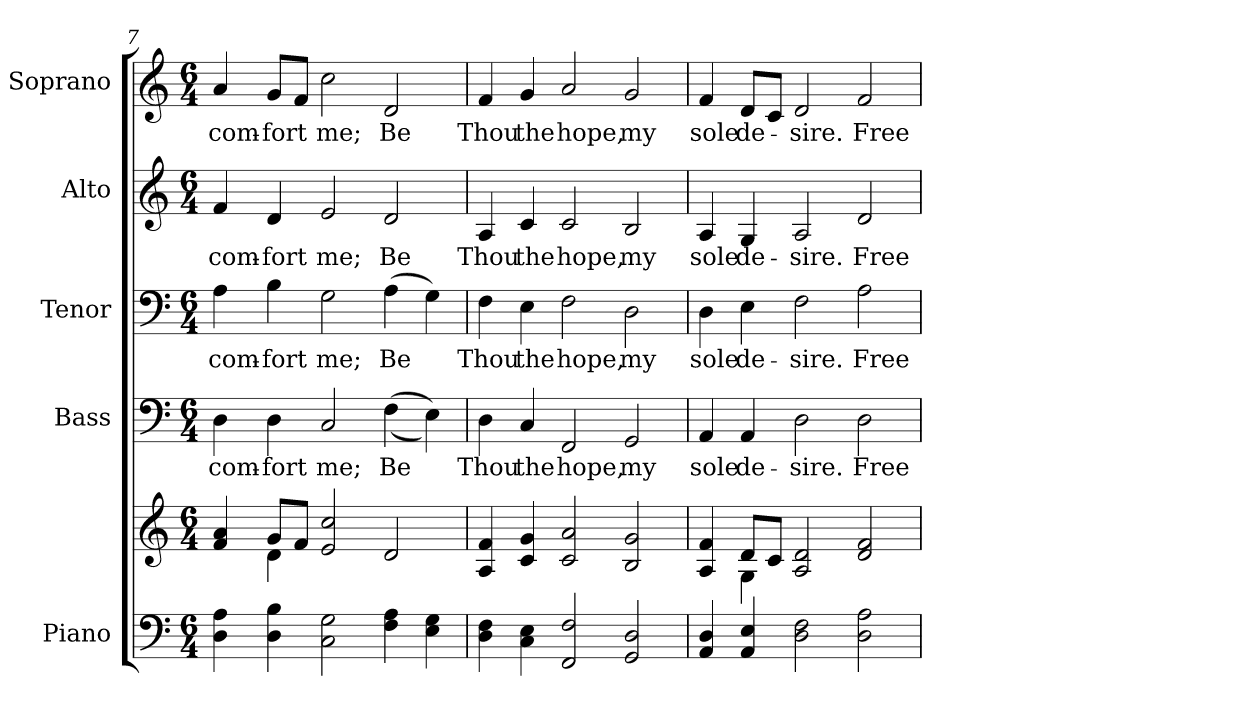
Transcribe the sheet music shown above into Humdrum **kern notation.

**kern	**kern	**kern	**text	**kern	**text	**kern	**text	**kern	**text
*part5	*part5	*part4	*part4	*part3	*part3	*part2	*part2	*part1	*part1
*staff6	*staff5	*staff4	*staff4	*staff3	*staff3	*staff2	*staff2	*staff1	*staff1
*I"Piano	*	*I"Bass	*	*I"Tenor	*	*I"Alto	*	*I"Soprano	*
*I'Pno.	*	*I'B.	*	*I'T.	*	*I'A.	*	*I'S.	*
*clefF4	*clefG2	*clefF4	*	*clefF4	*	*clefG2	*	*clefG2	*
*k[]	*k[]	*k[]	*	*k[]	*	*k[]	*	*k[]	*
*C:	*C:	*C:	*	*C:	*	*C:	*	*C:	*
*M6/4	*M6/4	*M6/4	*	*M6/4	*	*M6/4	*	*M6/4	*
=7	=7	=7	=7	=7	=7	=7	=7	=7	=7
*	*^	*	*	*	*	*	*	*	*
!	!	!	!	!LO:LY:b:color=#000000	!	!	!	!	!	!
!	!	!	!	!	!	!LO:LY:b:color=#000000	!	!	!	!
!	!	!	!	!	!	!	!	!LO:LY:b:color=#000000	!	!
!	!	!	!	!	!	!	!	!	!	!LO:LY:b:color=#000000
4Di\ 4Ai	4fi/ 4ai	4ryy	4Di\	com-	4Ai\	com-	4fi/	com-	4ai/	com-
!	!	!	!	!LO:LY:b:color=#000000	!	!	!	!	!	!
!	!	!	!	!	!	!LO:LY:b:color=#000000	!	!	!	!
!	!	!	!	!	!	!	!	!LO:LY:b:color=#000000	!	!
!	!	!	!	!	!	!	!	!	!	!LO:LY:b:color=#000000
4Di\ 4Bi	8gi/L	4di\	4Di\	-fort	4Bi\	-fort	4di/	-fort	8gi/L	-fort
.	8fi/J	.	.	.	.	.	.	.	8fi/J	.
!	!	!	!	!LO:LY:b:color=#000000	!	!	!	!	!	!
!	!	!	!	!	!	!LO:LY:b:color=#000000	!	!	!	!
!	!	!	!	!	!	!	!	!LO:LY:b:color=#000000	!	!
!	!	!	!	!	!	!	!	!	!	!LO:LY:b:color=#000000
2Ci\ 2Gi	2ei/ 2cci	1ryy	2Ci/	me;	2Gi\	me;	2ei/	me;	2cci\	me;
!	!	!	!	!LO:LY:b:color=#000000	!	!	!	!	!	!
!	!	!	!	!	!	!LO:LY:b:color=#000000	!	!	!	!
!	!	!	!	!	!	!	!	!LO:LY:b:color=#000000	!	!
!	!	!	!	!	!	!	!	!	!	!LO:LY:b:color=#000000
4Fi\ 4Ai	2di/	.	((4Fi\	Be	(4Ai\	Be	2di/	Be	2di/	Be
4Ei\ 4Gi	.	.	4Ei\))	.	4Gi\)	.	.	.	.	.
*	*v	*v	*	*	*	*	*	*	*	*
!!LO:PB:g=z
=8	=8	=8	=8	=8	=8	=8	=8	=8	=8
!	!	!	!LO:LY:b:color=#000000	!	!	!	!	!	!
!	!	!	!	!	!LO:LY:b:color=#000000	!	!	!	!
!	!	!	!	!	!	!	!LO:LY:b:color=#000000	!	!
!	!	!	!	!	!	!	!	!	!LO:LY:b:color=#000000
4Di\ 4Fi	4Ai/ 4fi	4Di\	Thou	4Fi\	Thou	4Ai/	Thou	4fi/	Thou
!	!	!	!LO:LY:b:color=#000000	!	!	!	!	!	!
!	!	!	!	!	!LO:LY:b:color=#000000	!	!	!	!
!	!	!	!	!	!	!	!LO:LY:b:color=#000000	!	!
!	!	!	!	!	!	!	!	!	!LO:LY:b:color=#000000
4Ci\ 4Ei	4ci/ 4gi	4Ci/	the	4Ei\	the	4ci/	the	4gi/	the
!	!	!	!LO:LY:b:color=#000000	!	!	!	!	!	!
!	!	!	!	!	!LO:LY:b:color=#000000	!	!	!	!
!	!	!	!	!	!	!	!LO:LY:b:color=#000000	!	!
!	!	!	!	!	!	!	!	!	!LO:LY:b:color=#000000
2FFi/ 2Fi	2ci/ 2ai	2FFi/	hope,	2Fi\	hope,	2ci/	hope,	2ai/	hope,
!	!	!	!LO:LY:b:color=#000000	!	!	!	!	!	!
!	!	!	!	!	!LO:LY:b:color=#000000	!	!	!	!
!	!	!	!	!	!	!	!LO:LY:b:color=#000000	!	!
!	!	!	!	!	!	!	!	!	!LO:LY:b:color=#000000
2GGi/ 2Di	2Bi/ 2gi	2GGi/	my	2Di\	my	2Bi/	my	2gi/	my
=9	=9	=9	=9	=9	=9	=9	=9	=9	=9
*	*^	*	*	*	*	*	*	*	*
!	!	!	!	!LO:LY:b:color=#000000	!	!	!	!	!	!
!	!	!	!	!	!	!LO:LY:b:color=#000000	!	!	!	!
!	!	!	!	!	!	!	!	!LO:LY:b:color=#000000	!	!
!	!	!	!	!	!	!	!	!	!	!LO:LY:b:color=#000000
4AAi/ 4Di	4Ai/ 4fi	4ryy	4AAi/	sole	4Di\	sole	4Ai/	sole	4fi/	sole
!	!	!	!	!LO:LY:b:color=#000000	!	!	!	!	!	!
!	!	!	!	!	!	!LO:LY:b:color=#000000	!	!	!	!
!	!	!	!	!	!	!	!	!LO:LY:b:color=#000000	!	!
!	!	!	!	!	!	!	!	!	!	!LO:LY:b:color=#000000
4AAi/ 4Ei	8di/L	4Gi\	4AAi/	de-	4Ei\	de-	4Gi/	de-	8di/L	de-
.	8ci/J	.	.	.	.	.	.	.	8ci/J	.
!	!	!	!	!LO:LY:b:color=#000000	!	!	!	!	!	!
!	!	!	!	!	!	!LO:LY:b:color=#000000	!	!	!	!
!	!	!	!	!	!	!	!	!LO:LY:b:color=#000000	!	!
!	!	!	!	!	!	!	!	!	!	!LO:LY:b:color=#000000
2Di\ 2Fi	2Ai/ 2di	1ryy	2Di\	-sire.	2Fi\	-sire.	2Ai/	-sire.	2di/	-sire.
!	!	!	!	!LO:LY:b:color=#000000	!	!	!	!	!	!
!	!	!	!	!	!	!LO:LY:b:color=#000000	!	!	!	!
!	!	!	!	!	!	!	!	!LO:LY:b:color=#000000	!	!
!	!	!	!	!	!	!	!	!	!	!LO:LY:b:color=#000000
2Di\ 2Ai	2di/ 2fi	.	2Di\	Free	2Ai\	Free	2di/	Free	2fi/	Free
*	*v	*v	*	*	*	*	*	*	*	*
=	=	=	=	=	=	=	=	=	=
*-	*-	*-	*-	*-	*-	*-	*-	*-	*-
